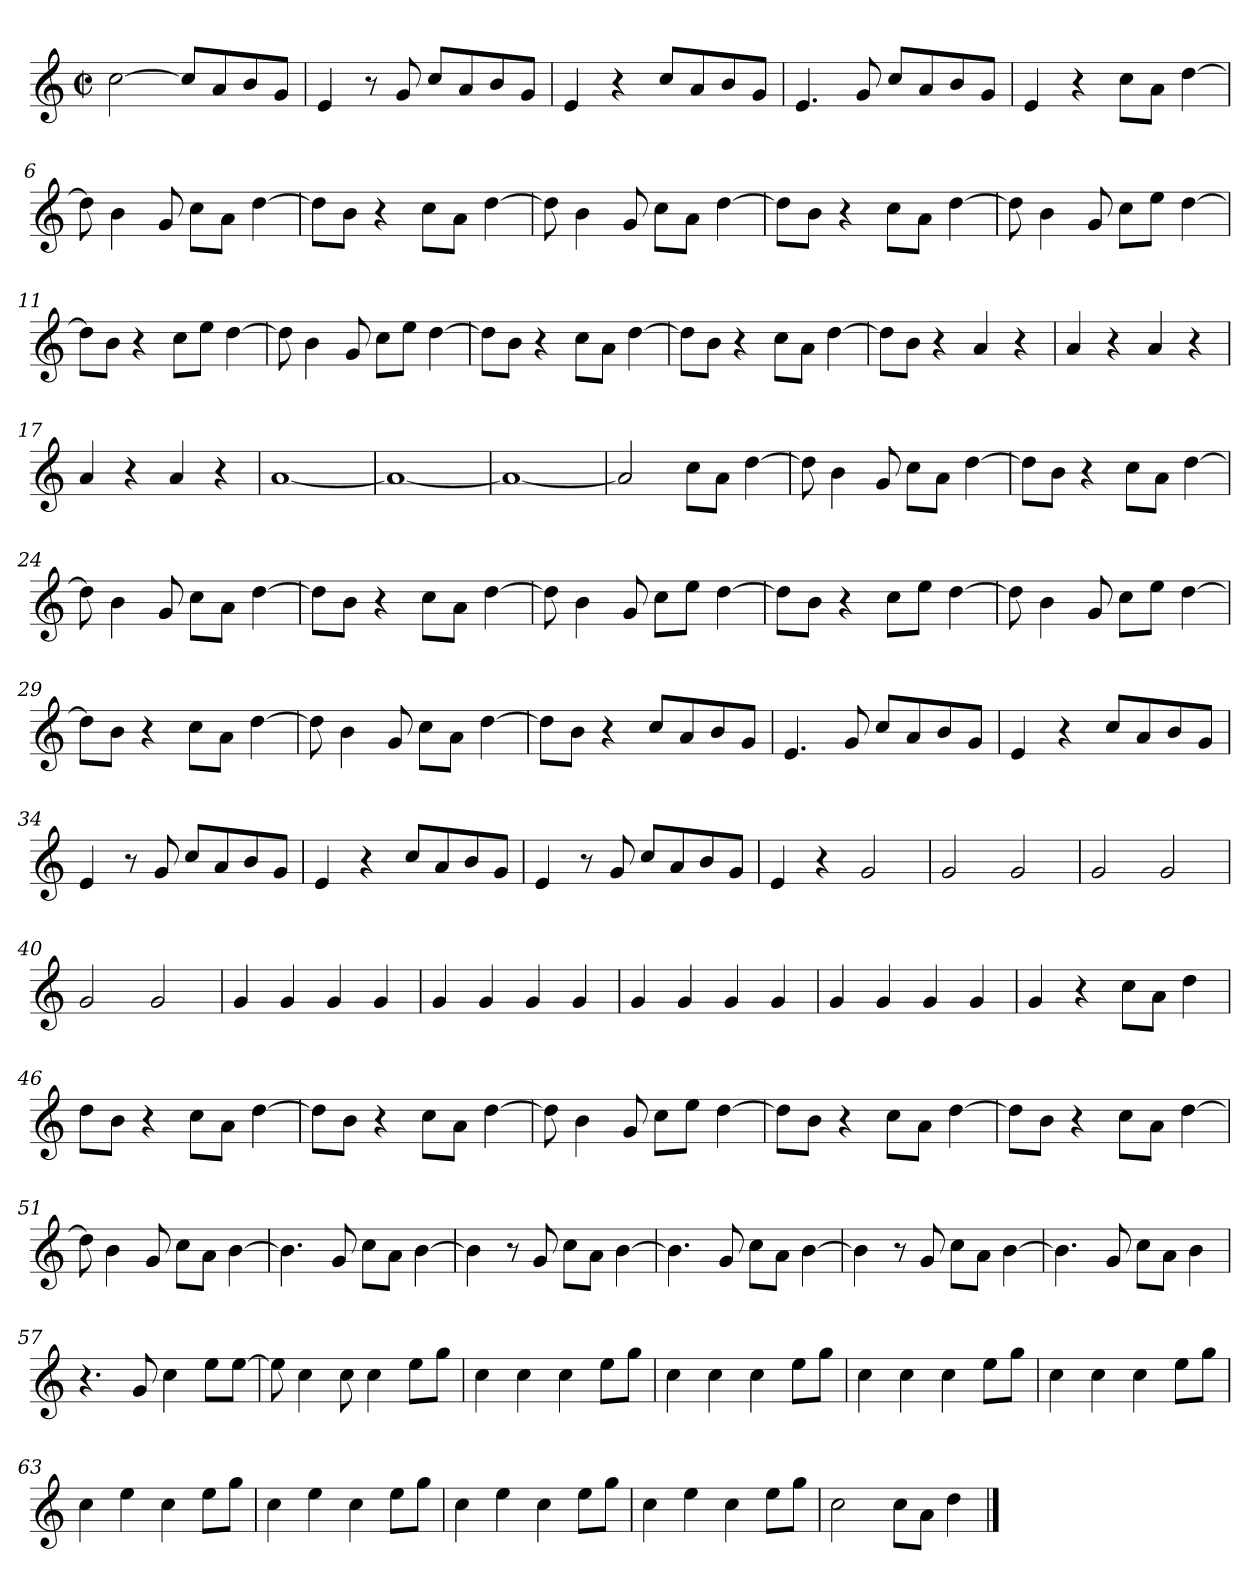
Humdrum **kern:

**kern
*part1
*staff1
*clefG2
*k[]
*C:
*M2/2
*met(c|)
=1
[2cc\
8cc/L]
8a/
8b/
8g/J
=2
4e/
8r
8g/
8cc/L
8a/
8b/
8g/J
=3
4e/
4r
8cc/L
8a/
8b/
8g/J
=4
4.e/
8g/
8cc/L
8a/
8b/
8g/J
!!LO:LB:g=z
=5
4e/
4r
8cc\L
8a\J
[4dd\
=6
8dd\]
4b\
8g/
8cc\L
8a\J
[4dd\
=7
8dd\L]
8b\J
4r
8cc\L
8a\J
[4dd\
=8
8dd\]
4b\
8g/
8cc\L
8a\J
[4dd\
=9
8dd\L]
8b\J
4r
8cc\L
8a\J
[4dd\
=10
8dd\]
4b\
8g/
8cc\L
8ee\J
[4dd\
!!LO:LB:g=z
=11
8dd\L]
8b\J
4r
8cc\L
8ee\J
[4dd\
=12
8dd\]
4b\
8g/
8cc\L
8ee\J
[4dd\
=13
8dd\L]
8b\J
4r
8cc\L
8a\J
[4dd\
=14
8dd\L]
8b\J
4r
8cc\L
8a\J
[4dd\
=15
8dd\L]
8b\J
4r
4a/
4r
!!LO:LB:g=z
=16
4a/
4r
4a/
4r
=17
4a/
4r
4a/
4r
=18
[1a
=19
1a_
=20
1a_
!!LO:LB:g=z
=21
2a/]
8cc\L
8a\J
[4dd\
=22
8dd\]
4b\
8g/
8cc\L
8a\J
[4dd\
=23
8dd\L]
8b\J
4r
8cc\L
8a\J
[4dd\
=24
8dd\]
4b\
8g/
8cc\L
8a\J
[4dd\
!!LO:LB:g=z
=25
8dd\L]
8b\J
4r
8cc\L
8a\J
[4dd\
=26
8dd\]
4b\
8g/
8cc\L
8ee\J
[4dd\
=27
8dd\L]
8b\J
4r
8cc\L
8ee\J
[4dd\
=28
8dd\]
4b\
8g/
8cc\L
8ee\J
[4dd\
=29
8dd\L]
8b\J
4r
8cc\L
8a\J
[4dd\
=30
8dd\]
4b\
8g/
8cc\L
8a\J
[4dd\
=31
8dd\L]
8b\J
4r
8cc/L
8a/
8b/
8g/J
!!LO:LB:g=z
=32
4.e/
8g/
8cc/L
8a/
8b/
8g/J
=33
4e/
4r
8cc/L
8a/
8b/
8g/J
=34
4e/
8r
8g/
8cc/L
8a/
8b/
8g/J
=35
4e/
4r
8cc/L
8a/
8b/
8g/J
=36
4e/
8r
8g/
8cc/L
8a/
8b/
8g/J
!!LO:LB:g=z
=37
4e/
4r
2g/
=38
2g/
2g/
=39
2g/
2g/
=40
2g/
2g/
=41
4g/
4g/
4g/
4g/
=42
4g/
4g/
4g/
4g/
=43
4g/
4g/
4g/
4g/
!!LO:PB:g=z
=44
4g/
4g/
4g/
4g/
=45
4g/
4r
8cc\L
8a\J
4dd\
=46
8dd\L
8b\J
4r
8cc\L
8a\J
[4dd\
=47
8dd\L]
8b\J
4r
8cc\L
8a\J
[4dd\
=48
8dd\]
4b\
8g/
8cc\L
8ee\J
[4dd\
=49
8dd\L]
8b\J
4r
8cc\L
8a\J
[4dd\
!!LO:LB:g=z
=50
8dd\L]
8b\J
4r
8cc\L
8a\J
[4dd\
=51
8dd\]
4b\
8g/
8cc\L
8a\J
[4b\
=52
4.b\]
8g/
8cc\L
8a\J
[4b\
=53
4b\]
8r
8g/
8cc\L
8a\J
[4b\
=54
4.b\]
8g/
8cc\L
8a\J
[4b\
!!LO:LB:g=z
=55
4b\]
8r
8g/
8cc\L
8a\J
[4b\
=56
4.b\]
8g/
8cc\L
8a\J
4b\
=57
4.r
8g/
4cc\
8ee\L
[8ee\J
=58
8ee\]
4cc\
8cc\
4cc\
8ee\L
8gg\J
=59
4cc\
4cc\
4cc\
8ee\L
8gg\J
!!LO:LB:g=z
=60
4cc\
4cc\
4cc\
8ee\L
8gg\J
=61
4cc\
4cc\
4cc\
8ee\L
8gg\J
=62
4cc\
4cc\
4cc\
8ee\L
8gg\J
=63
4cc\
4ee\
4cc\
8ee\L
8gg\J
=64
4cc\
4ee\
4cc\
8ee\L
8gg\J
=65
4cc\
4ee\
4cc\
8ee\L
8gg\J
!!LO:LB:g=z
=66
4cc\
4ee\
4cc\
8ee\L
8gg\J
=67
2cc\
8cc\L
8a\J
4dd\
==
*-
